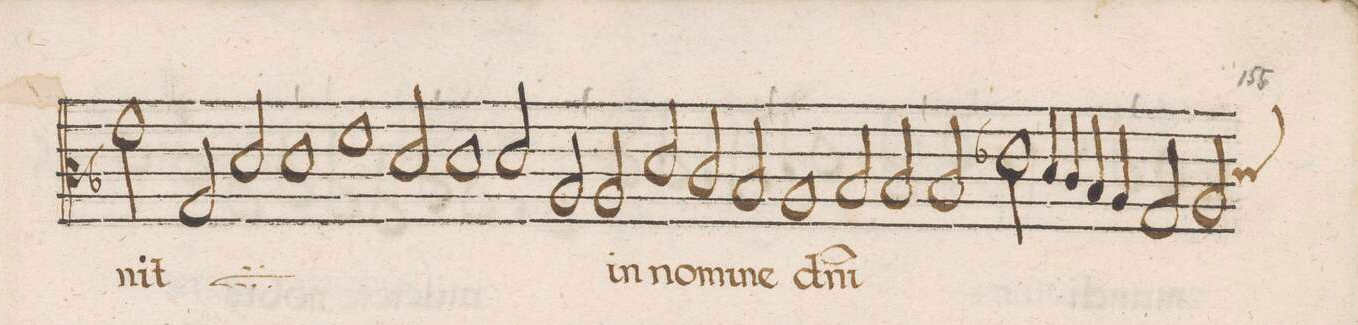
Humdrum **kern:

**kern	**text
*I"ALTVS	*
*clefC3	*
*k[b-]	*
*met()	*
*M2/1	*
2g\	-nit
*	*ij
2G/	Be-
2d/	-ne-
1d\	-dic-
=66-	=66-
1f	-tus
2d/	qui
=67-	=67-
1d	ve-
2d/	-nit
*	*Xij
2A/	.
=68-	=68-
2A/	in
2d/	no-
2c/	-mi-
2B-/	-ne
=69-	=69-
1A	d(o-
2B-/	-mi)-
2B-/	-ni
=70-	=70-
2B-/	.
2e-X\	.
4d/	.
4c/	.
4B-/	.
4A/	.
=71-	=71-
2G/	.
2A/	.
*custos:d	*
*-	*-
